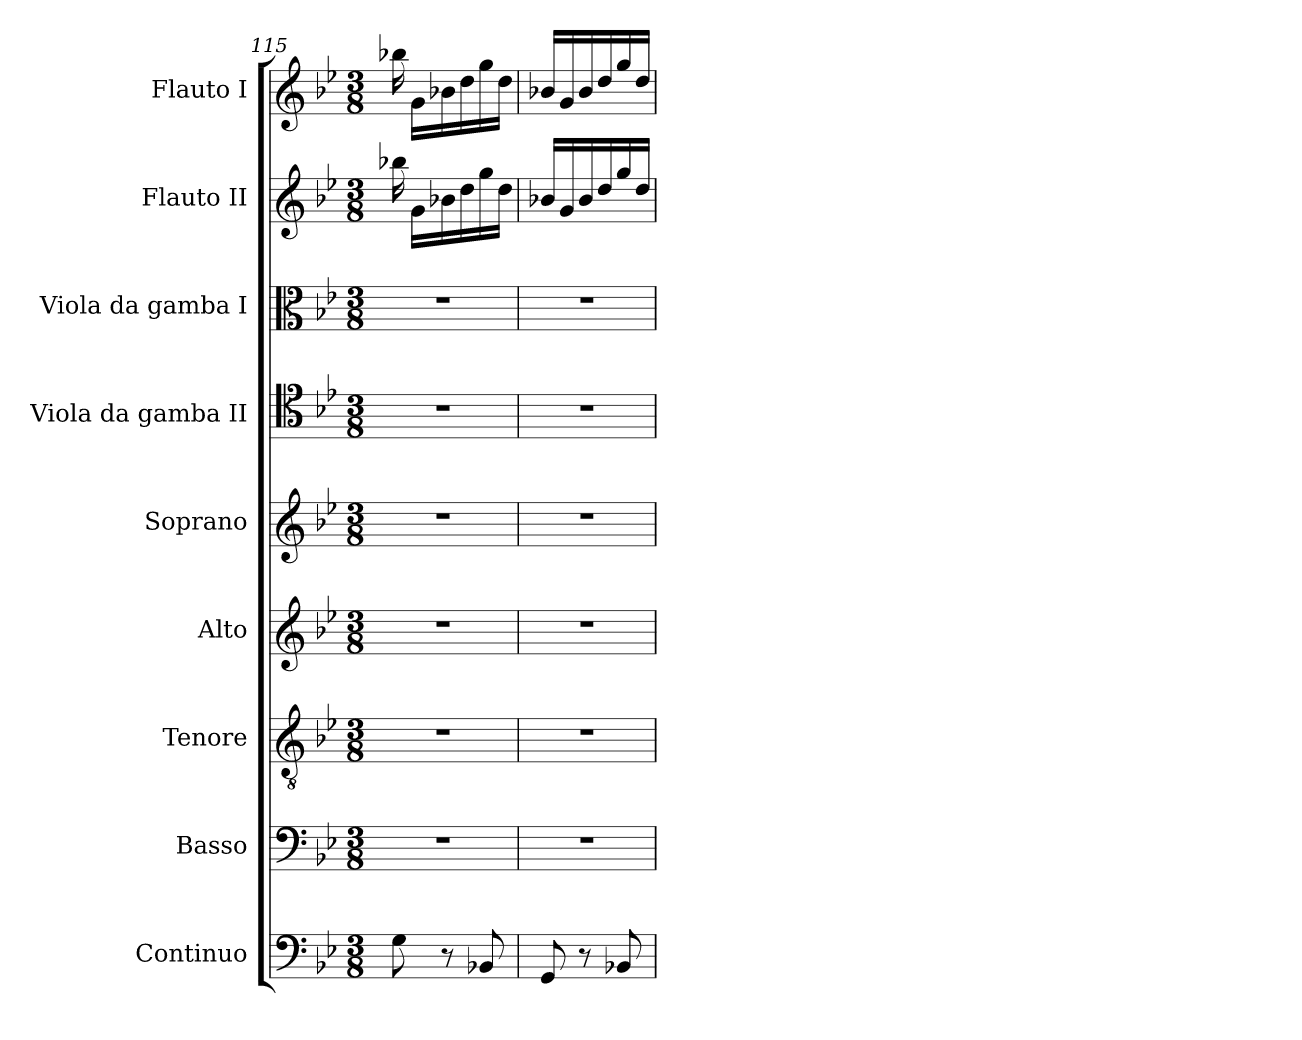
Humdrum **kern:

**kern	**kern	**kern	**kern	**kern	**kern	**kern	**kern	**kern
*part9	*part8	*part7	*part6	*part5	*part4	*part3	*part2	*part1
*staff9	*staff8	*staff7	*staff6	*staff5	*staff4	*staff3	*staff2	*staff1
*I"Continuo	*I"Basso	*I"Tenore	*I"Alto	*I"Soprano	*I"Viola da gamba II	*I"Viola da gamba I	*I"Flauto II	*I"Flauto I
*clefF4	*clefF4	*clefGv2	*clefG2	*clefG2	*clefC4	*clefC3	*clefG2	*clefG2
*	*	*ITrd7c12	*	*	*	*	*	*
*k[b-e-]	*k[b-e-]	*k[b-e-]	*k[b-e-]	*k[b-e-]	*k[b-e-]	*k[b-e-]	*k[b-e-]	*k[b-e-]
*B-:	*B-:	*B-:	*B-:	*B-:	*B-:	*B-:	*B-:	*B-:
*M3/8	*M3/8	*M3/8	*M3/8	*M3/8	*M3/8	*M3/8	*M3/8	*M3/8
=115	=115	=115	=115	=115	=115	=115	=115	=115
!	!LO:N:vis=1	!LO:N:vis=1	!LO:N:vis=1	!LO:N:vis=1	!LO:N:vis=1	!LO:N:vis=1	!	!
8Gi\	4.r	4.r	4.r	4.r	4.r	4.r	16bb-Xi\	16bb-Xi\
.	.	.	.	.	.	.	16gi\LL	16gi\LL
8r	.	.	.	.	.	.	16b-Xi\	16b-Xi\
.	.	.	.	.	.	.	16ddi\	16ddi\
8BB-Xi/	.	.	.	.	.	.	16ggi\	16ggi\
.	.	.	.	.	.	.	16ddi\JJ	16ddi\JJ
=116	=116	=116	=116	=116	=116	=116	=116	=116
!	!LO:N:vis=1	!LO:N:vis=1	!LO:N:vis=1	!LO:N:vis=1	!LO:N:vis=1	!LO:N:vis=1	!	!
8GGi/	4.r	4.r	4.r	4.r	4.r	4.r	16b-Xi/LL	16b-Xi/LL
.	.	.	.	.	.	.	16gi/	16gi/
8r	.	.	.	.	.	.	16b-i/	16b-i/
.	.	.	.	.	.	.	16ddi/	16ddi/
8BB-Xi/	.	.	.	.	.	.	16ggi/	16ggi/
.	.	.	.	.	.	.	16ddi/JJ	16ddi/JJ
=	=	=	=	=	=	=	=	=
*-	*-	*-	*-	*-	*-	*-	*-	*-
